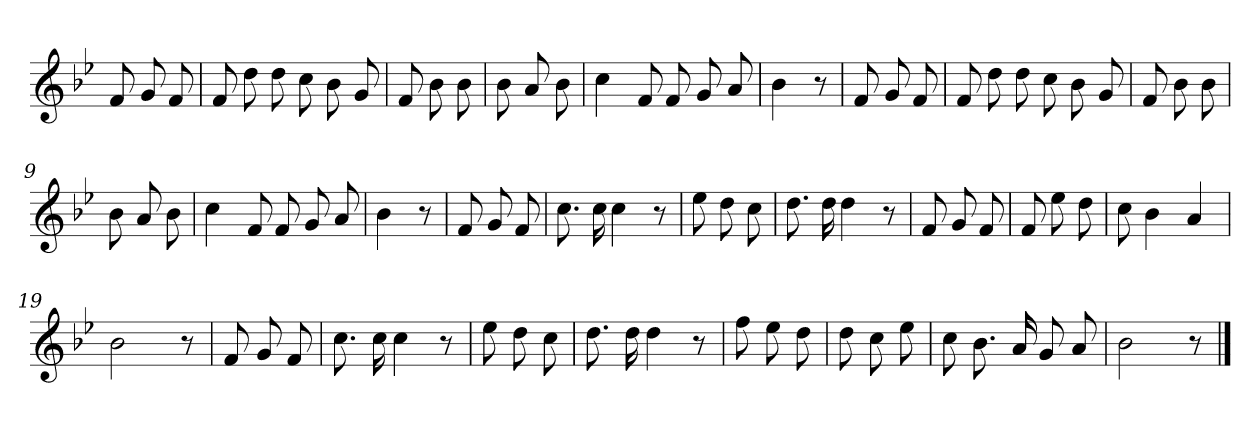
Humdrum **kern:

**kern
*part1
*staff1
*clefG2
*k[b-e-]
*B-:
=
8f
8g
8f
=1
8f
8dd
8dd
8cc
8b-
8g
=2
8f
8b-
8b-
=3
8b-
8a
8b-
=4
4cc
8f
8f
8g
8a
=5
4b-
8r
=6
8f
8g
8f
=7
8f
8dd
8dd
8cc
8b-
8g
=8
8f
8b-
8b-
=9
8b-
8a
8b-
=10
4cc
8f
8f
8g
8a
=11
4b-
8r
=12
8f
8g
8f
=13
8.cc
16cc
4cc
8r
=14
8ee-
8dd
8cc
=15
8.dd
16dd
4dd
8r
=16
8f
8g
8f
=17
8f
8ee-
8dd
=18
8cc
4b-
4a
=19
2b-
8r
=20
8f
8g
8f
=21
8.cc
16cc
4cc
8r
=22
8ee-
8dd
8cc
=23
8.dd
16dd
4dd
8r
=24
8ff
8ee-
8dd
=25
8dd
8cc
8ee-
=26
8cc
8.b-
16a
8g
8a
=27
2b-
8r
==
*-
